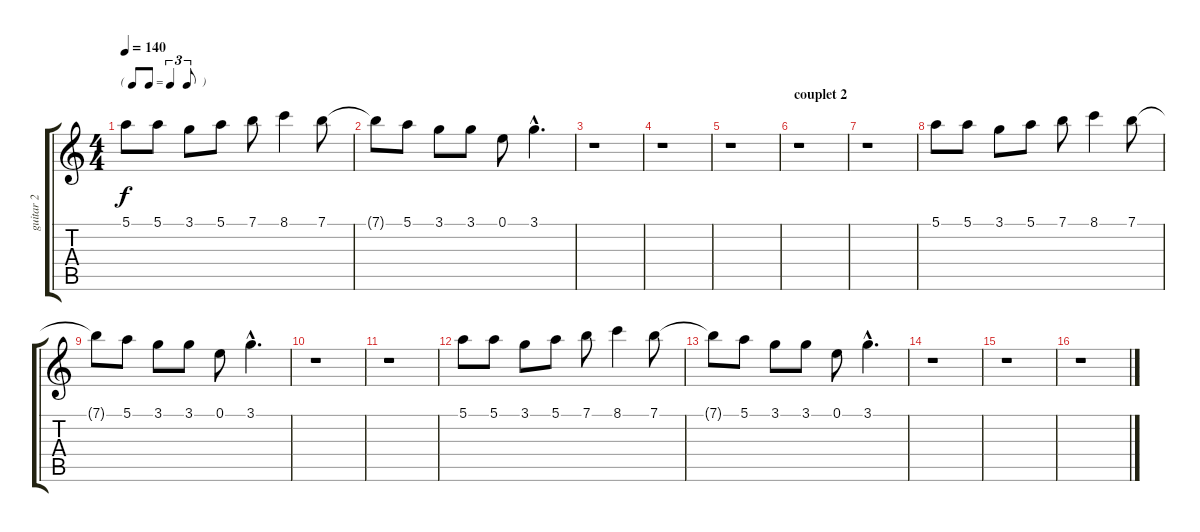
\track ("guitar 2" "guitar 2") {instrument banjo}
\staff {score tabs}
\tuning (E4 B3 G3 D3 A2 E2) {hide}
\displaytranspose 12
\ts (4 4)
\tf triplet8th
\tempo 140
\clef g2
\ks c
5.1.8{dy f} 5.1.8 3.1.8 5.1.8 7.1.8 8.1.4 7.1.8 |
7.1{t}.8 5.1.8 3.1.8 3.1.8 0.1.8 3.1{hac}.4{d} |
r.1 |
r.1 |
r.1 |
\section ("" "couplet 2")
r.1 |
r.1 |
5.1.8 5.1.8 3.1.8 5.1.8 7.1.8 8.1.4 7.1.8 |
7.1{t}.8 5.1.8 3.1.8 3.1.8 0.1.8 3.1{hac}.4{d} |
r.1 |
r.1 |
5.1.8 5.1.8 3.1.8 5.1.8 7.1.8 8.1.4 7.1.8 |
7.1{t}.8 5.1.8 3.1.8 3.1.8 0.1.8 3.1{hac}.4{d} |
r.1 |
r.1 |
r.1
